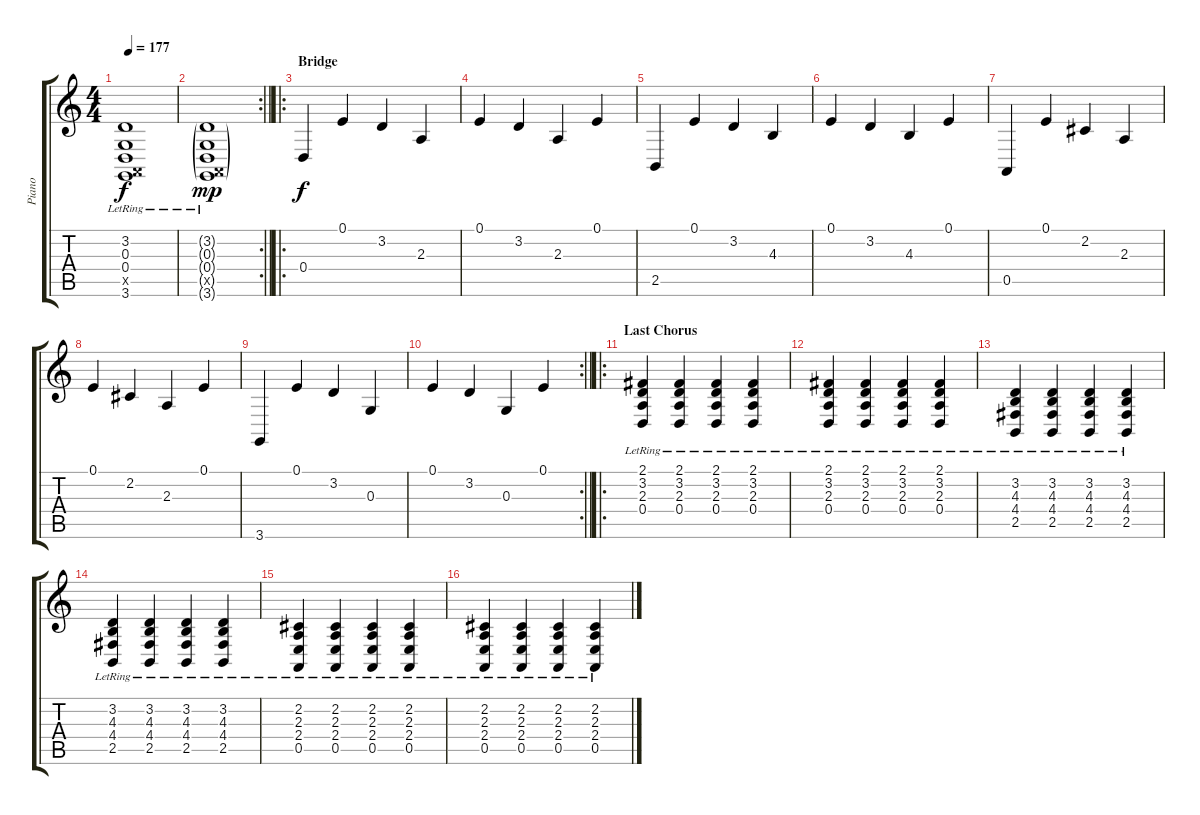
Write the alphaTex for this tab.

\track ("Piano" "Piano") {instrument electricgrandpiano}
\staff {score tabs}
\tuning (E4 B3 G3 D3 A2 E2) {hide}
\ts (4 4)
\tempo 177
\clef g2
\ks c
(3.2{lr} 0.3{lr} 0.4{lr} 0.5{x} 3.6{lr}).1{dy f} |
\rc 2
\barLineRight lightlight
(3.2{g lr} 0.3{g lr} 0.4{g lr} 0.5{g x} 3.6{g lr}).1{dy mp} |
\ro
\section ("" "Bridge")
0.4.4{dy f} 0.1.4 3.2.4 2.3.4 |
0.1.4 3.2.4 2.3.4 0.1.4 |
2.5.4 0.1.4 3.2.4 4.3.4 |
0.1.4 3.2.4 4.3.4 0.1.4 |
0.5.4 0.1.4 2.2.4 2.3.4 |
0.1.4 2.2.4 2.3.4 0.1.4 |
3.6.4 0.1.4 3.2.4 0.3.4 |
\rc 2
\barLineRight lightlight
0.1.4 3.2.4 0.3.4 0.1.4 |
\ro
\section ("" "Last Chorus")
(2.1{lr} 3.2{lr} 2.3{lr} 0.4{lr}).4 (2.1{lr} 3.2{lr} 2.3{lr} 0.4{lr}).4 (2.1{lr} 3.2{lr} 2.3{lr} 0.4{lr}).4 (2.1{lr} 3.2{lr} 2.3{lr} 0.4{lr}).4 |
(2.1{lr} 3.2{lr} 2.3{lr} 0.4{lr}).4 (2.1{lr} 3.2{lr} 2.3{lr} 0.4{lr}).4 (2.1{lr} 3.2{lr} 2.3{lr} 0.4{lr}).4 (2.1{lr} 3.2{lr} 2.3{lr} 0.4{lr}).4 |
(3.2{lr} 4.3{lr} 4.4{lr} 2.5{lr}).4 (3.2{lr} 4.3{lr} 4.4{lr} 2.5{lr}).4 (3.2{lr} 4.3{lr} 4.4{lr} 2.5{lr}).4 (3.2{lr} 4.3{lr} 4.4{lr} 2.5{lr}).4 |
(3.2{lr} 4.3{lr} 4.4{lr} 2.5{lr}).4 (3.2{lr} 4.3{lr} 4.4{lr} 2.5{lr}).4 (3.2{lr} 4.3{lr} 4.4{lr} 2.5{lr}).4 (3.2{lr} 4.3{lr} 4.4{lr} 2.5{lr}).4 |
(2.2{lr} 2.3{lr} 2.4{lr} 0.5{lr}).4 (2.2{lr} 2.3{lr} 2.4{lr} 0.5{lr}).4 (2.2{lr} 2.3{lr} 2.4{lr} 0.5{lr}).4 (2.2{lr} 2.3{lr} 2.4{lr} 0.5{lr}).4 |
(2.2{lr} 2.3{lr} 2.4{lr} 0.5{lr}).4 (2.2{lr} 2.3{lr} 2.4{lr} 0.5{lr}).4 (2.2{lr} 2.3{lr} 2.4{lr} 0.5{lr}).4 (2.2{lr} 2.3{lr} 2.4{lr} 0.5{lr}).4
